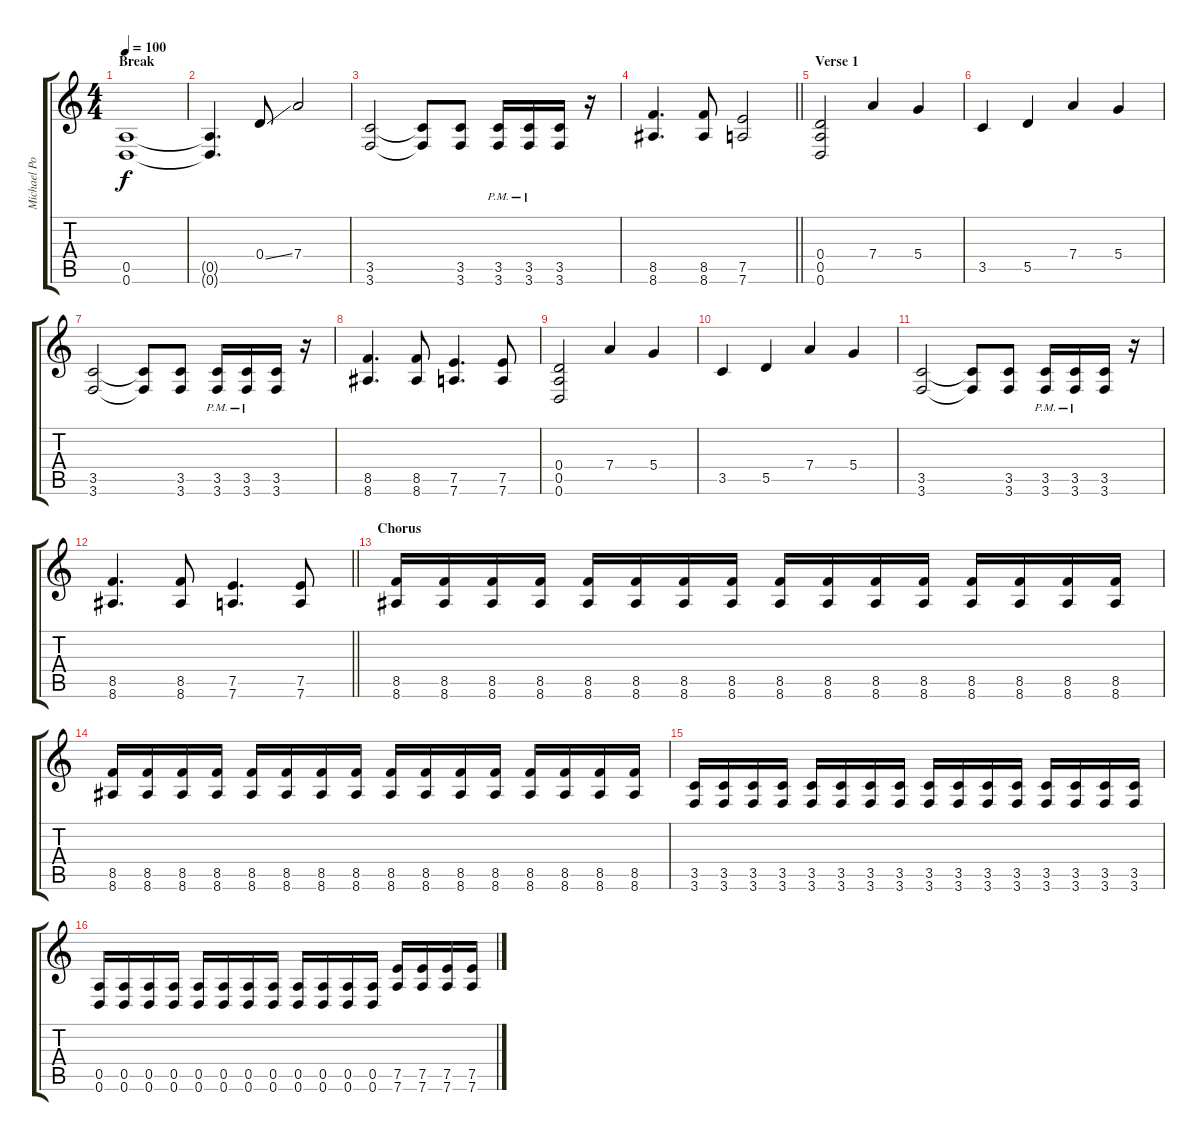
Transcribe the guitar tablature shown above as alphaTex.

\track ("Michael Poulsen" "Michael Po") {instrument distortionguitar}
\staff {score tabs}
\tuning (E4 B3 G3 D3 A2 D2) {hide}
\ts (4 4)
\section ("" "Break")
\tempo 100
\clef g2
\ks c
(0.5 0.6).1{dy f} |
(0.5{t} 0.6{t}).4{d} 0.4{ss}.8 7.4.2 |
(3.5 3.6).2 (3.5{t} 3.6{t}).8 (3.5 3.6).8 (3.5{pm} 3.6{pm}).16 (3.5{pm} 3.6{pm}).16 (3.5 3.6).16 r.16 |
\barLineRight lightlight
(8.5 8.6).4{d} (8.5 8.6).8 (7.5 7.6).2 |
\section ("" "Verse 1")
(0.4 0.5 0.6).2 7.4.4 5.4.4 |
3.5.4 5.5.4 7.4.4 5.4.4 |
(3.5 3.6).2 (3.5{t} 3.6{t}).8 (3.5 3.6).8 (3.5{pm} 3.6{pm}).16 (3.5{pm} 3.6{pm}).16 (3.5 3.6).16 r.16 |
(8.5 8.6).4{d} (8.5 8.6).8 (7.5 7.6).4{d} (7.5 7.6).8 |
(0.4 0.5 0.6).2 7.4.4 5.4.4 |
3.5.4 5.5.4 7.4.4 5.4.4 |
(3.5 3.6).2 (3.5{t} 3.6{t}).8 (3.5 3.6).8 (3.5{pm} 3.6{pm}).16 (3.5{pm} 3.6{pm}).16 (3.5 3.6).16 r.16 |
\barLineRight lightlight
(8.5 8.6).4{d} (8.5 8.6).8 (7.5 7.6).4{d} (7.5 7.6).8 |
\section ("" "Chorus")
(8.5 8.6).16 (8.5 8.6).16 (8.5 8.6).16 (8.5 8.6).16 (8.5 8.6).16 (8.5 8.6).16 (8.5 8.6).16 (8.5 8.6).16 (8.5 8.6).16 (8.5 8.6).16 (8.5 8.6).16 (8.5 8.6).16 (8.5 8.6).16 (8.5 8.6).16 (8.5 8.6).16 (8.5 8.6).16 |
(8.5 8.6).16 (8.5 8.6).16 (8.5 8.6).16 (8.5 8.6).16 (8.5 8.6).16 (8.5 8.6).16 (8.5 8.6).16 (8.5 8.6).16 (8.5 8.6).16 (8.5 8.6).16 (8.5 8.6).16 (8.5 8.6).16 (8.5 8.6).16 (8.5 8.6).16 (8.5 8.6).16 (8.5 8.6).16 |
(3.5 3.6).16 (3.5 3.6).16 (3.5 3.6).16 (3.5 3.6).16 (3.5 3.6).16 (3.5 3.6).16 (3.5 3.6).16 (3.5 3.6).16 (3.5 3.6).16 (3.5 3.6).16 (3.5 3.6).16 (3.5 3.6).16 (3.5 3.6).16 (3.5 3.6).16 (3.5 3.6).16 (3.5 3.6).16 |
(0.5 0.6).16 (0.5 0.6).16 (0.5 0.6).16 (0.5 0.6).16 (0.5 0.6).16 (0.5 0.6).16 (0.5 0.6).16 (0.5 0.6).16 (0.5 0.6).16 (0.5 0.6).16 (0.5 0.6).16 (0.5 0.6).16 (7.5 7.6).16 (7.5 7.6).16 (7.5 7.6).16 (7.5 7.6).16
